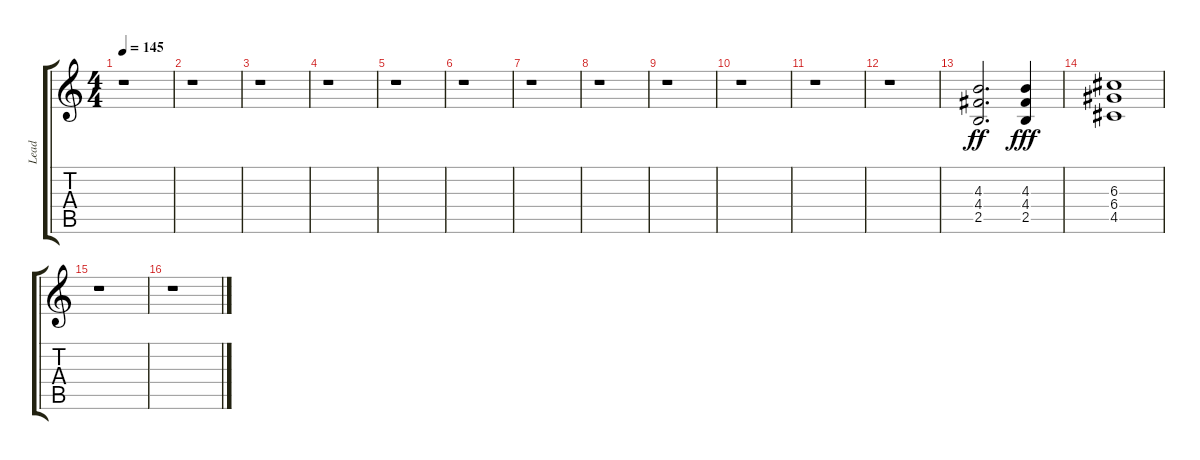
\track ("Lead" "Lead") {instrument distortionguitar}
\staff {score tabs}
\tuning (E4 B3 G3 D3 A2 E2) {hide}
\ts (4 4)
\tempo 145
\clef g2
\ks c
r.1{dy f} |
r.1 |
r.1 |
r.1 |
r.1 |
r.1 |
r.1 |
r.1 |
r.1 |
r.1 |
r.1 |
r.1 |
(4.3 4.4 2.5).2{d dy ff} (4.3 4.4 2.5).4{dy fff} |
(6.3 6.4 4.5).1 |
r.1 |
r.1
